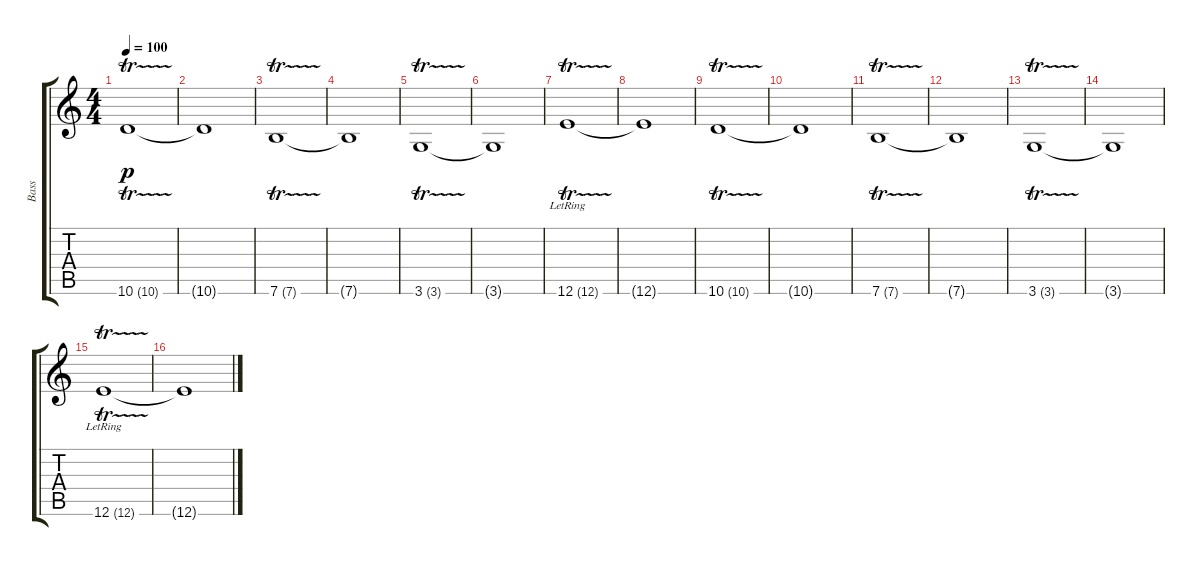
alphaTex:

\track ("Bass" "Bass") {instrument electricbasspick}
\staff {score tabs}
\tuning (E4 B3 G3 D3 A2 E2) {hide}
\ts (4 4)
\tempo 100
\clef g2
\ks c
10.6{tr (10 64)}.1{dy p} |
10.6{t}.1 |
7.6{tr (7 64)}.1 |
7.6{t}.1 |
3.6{tr (3 64)}.1 |
3.6{t}.1 |
12.6{tr (12 64) lr}.1 |
12.6{t}.1 |
10.6{tr (10 64)}.1 |
10.6{t}.1 |
7.6{tr (7 64)}.1 |
7.6{t}.1 |
3.6{tr (3 64)}.1 |
3.6{t}.1 |
12.6{tr (12 64) lr}.1 |
12.6{t}.1
